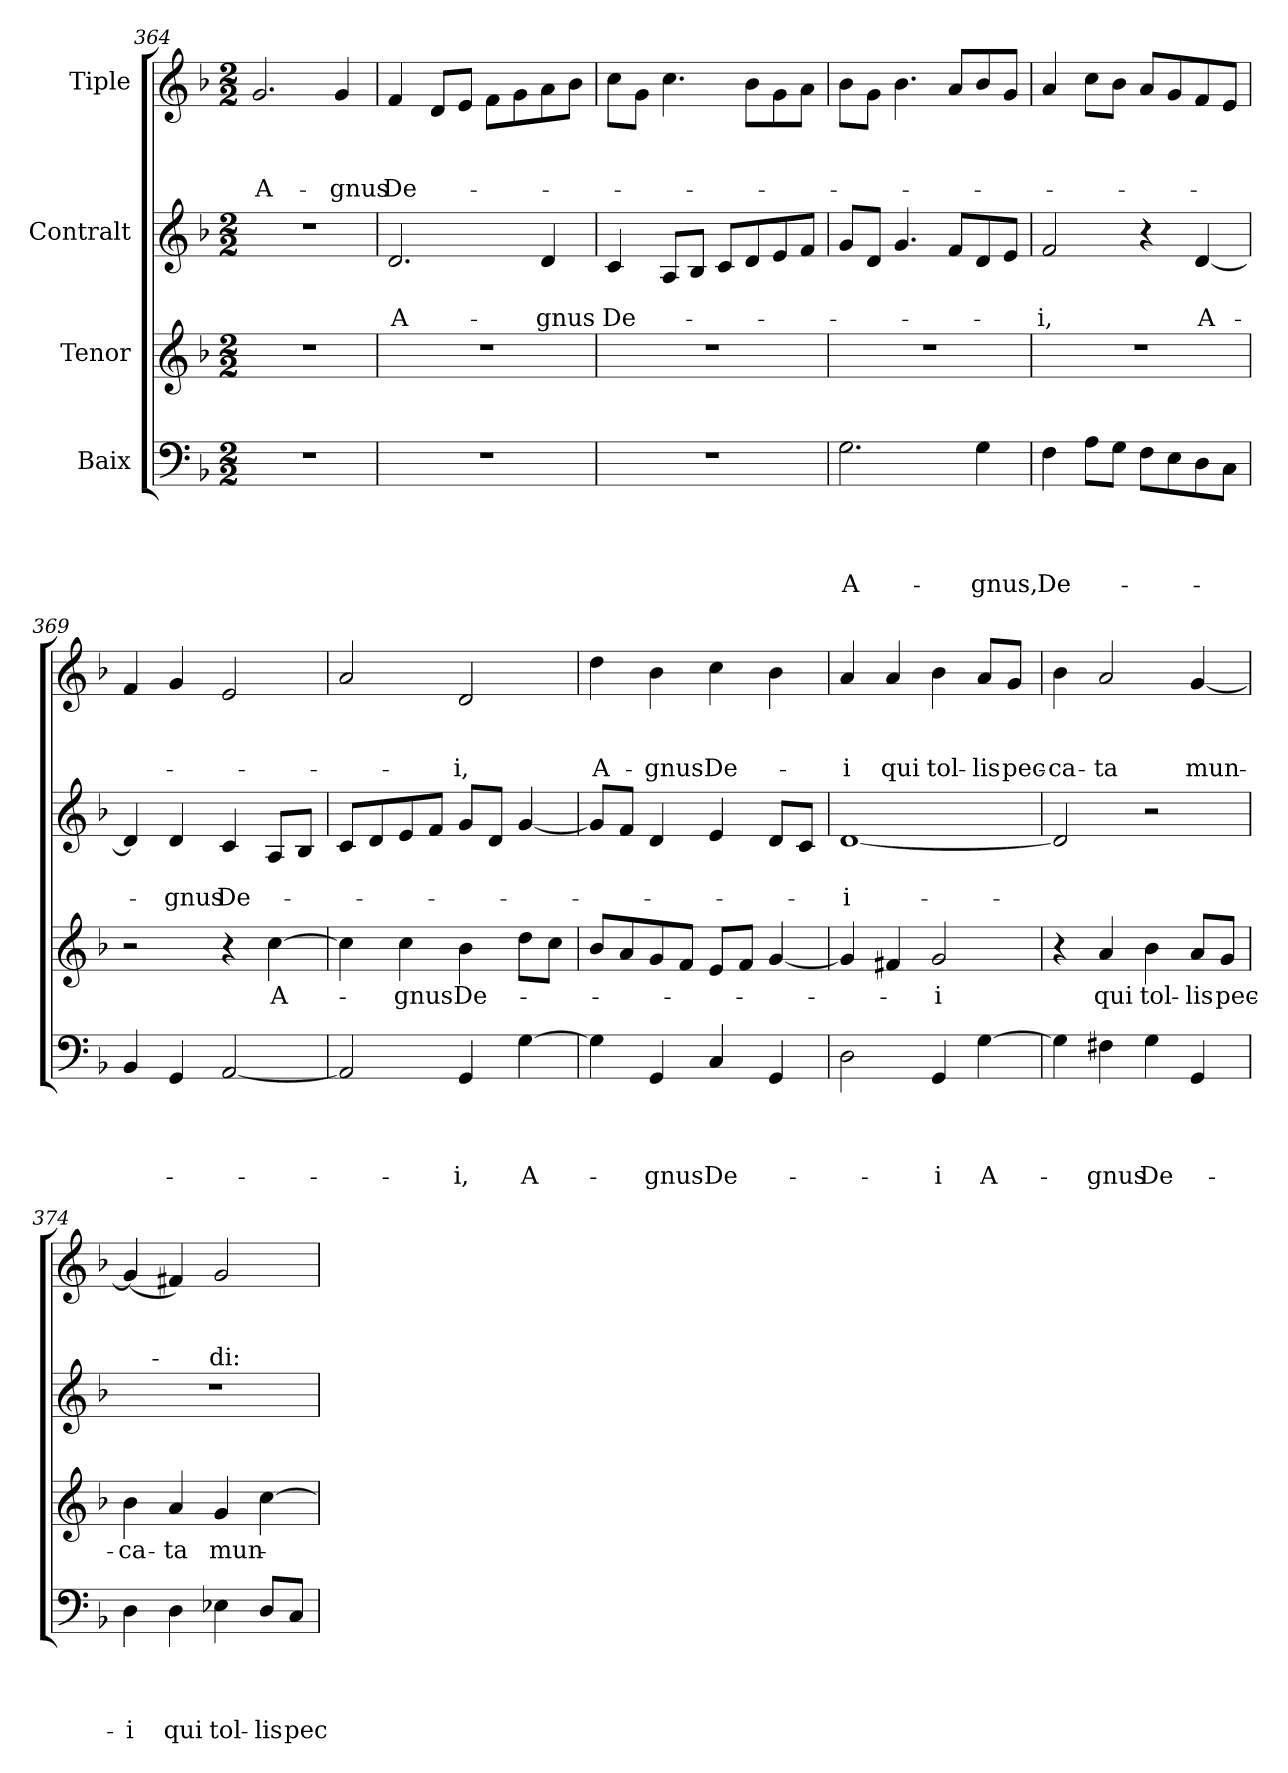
**kern	**text	**text	**text	**text	**kern	**text	**kern	**text	**text	**kern	**text	**text	**text
*part4	*part4	*part4	*part4	*part4	*part3	*part3	*part2	*part2	*part2	*part1	*part1	*part1	*part1
*staff4	*staff4	*staff4	*staff4	*staff4	*staff3	*staff3	*staff2	*staff2	*staff2	*staff1	*staff1	*staff1	*staff1
*I"Baix	*	*	*	*	*I"Tenor	*	*I"Contralt	*	*	*I"Tiple	*	*	*
!!LO:LB:g=z
*clefF4	*	*	*	*	*clefG2	*	*clefG2	*	*	*clefG2	*	*	*
*k[b-]	*	*	*	*	*k[b-]	*	*k[b-]	*	*	*k[b-]	*	*	*
*F:	*	*	*	*	*F:	*	*F:	*	*	*F:	*	*	*
*M2/2	*	*	*	*	*M2/2	*	*M2/2	*	*	*M2/2	*	*	*
=364	=364	=364	=364	=364	=364	=364	=364	=364	=364	=364	=364	=364	=364
!	!	!	!	!	!	!	!	!	!	!	!	!	!LO:LY:b
1r	.	.	.	.	1r	.	1r	.	.	2.g/	.	.	A-
!	!	!	!	!	!	!	!	!	!	!	!	!	!LO:LY:b
.	.	.	.	.	.	.	.	.	.	4g/	.	.	-gnus
=365	=365	=365	=365	=365	=365	=365	=365	=365	=365	=365	=365	=365	=365
!	!	!	!	!	!	!	!	!	!LO:LY:b	!	!	!	!LO:LY:b
1r	.	.	.	.	1r	.	2.d/	.	A-	4f/	.	.	De-
.	.	.	.	.	.	.	.	.	.	8d/L	.	.	.
.	.	.	.	.	.	.	.	.	.	8e/J	.	.	.
.	.	.	.	.	.	.	.	.	.	8f\L	.	.	.
.	.	.	.	.	.	.	.	.	.	8g\	.	.	.
!	!	!	!	!	!	!	!	!	!LO:LY:b	!	!	!	!
.	.	.	.	.	.	.	4d/	.	-gnus	8a\	.	.	.
.	.	.	.	.	.	.	.	.	.	8b-\J	.	.	.
=366	=366	=366	=366	=366	=366	=366	=366	=366	=366	=366	=366	=366	=366
!	!	!	!	!	!	!	!	!	!LO:LY:b	!	!	!	!
1r	.	.	.	.	1r	.	4c/	.	De-	8cc\L	.	.	.
.	.	.	.	.	.	.	.	.	.	8g\J	.	.	.
.	.	.	.	.	.	.	8A/L	.	.	4.cc\	.	.	.
.	.	.	.	.	.	.	8B-/J	.	.	.	.	.	.
.	.	.	.	.	.	.	8c/L	.	.	.	.	.	.
.	.	.	.	.	.	.	8d/	.	.	8b-\L	.	.	.
.	.	.	.	.	.	.	8e/	.	.	8g\	.	.	.
.	.	.	.	.	.	.	8f/J	.	.	8a\J	.	.	.
=367	=367	=367	=367	=367	=367	=367	=367	=367	=367	=367	=367	=367	=367
!	!	!	!	!LO:LY:b	!	!	!	!	!	!	!	!	!
2.G\	.	.	.	A-	1r	.	8g/L	.	.	8b-\L	.	.	.
.	.	.	.	.	.	.	8d/J	.	.	8g\J	.	.	.
.	.	.	.	.	.	.	4.g/	.	.	4.b-\	.	.	.
.	.	.	.	.	.	.	8f/L	.	.	8a/L	.	.	.
!	!	!	!	!LO:LY:b	!	!	!	!	!	!	!	!	!
4G\	.	.	.	-gnus,	.	.	8d/	.	.	8b-/	.	.	.
.	.	.	.	.	.	.	8e/J	.	.	8g/J	.	.	.
=368	=368	=368	=368	=368	=368	=368	=368	=368	=368	=368	=368	=368	=368
!	!	!	!	!LO:LY:b	!	!	!	!	!LO:LY:b	!	!	!	!
4F\	.	.	.	De-	1r	.	2f/	.	-i,	4a/	.	.	.
8A\L	.	.	.	.	.	.	.	.	.	8cc\L	.	.	.
8G\J	.	.	.	.	.	.	.	.	.	8b-\J	.	.	.
8F\L	.	.	.	.	.	.	4r	.	.	8a/L	.	.	.
8E\	.	.	.	.	.	.	.	.	.	8g/	.	.	.
!	!	!	!	!	!	!	!	!	!LO:LY:b	!	!	!	!
8D\	.	.	.	.	.	.	[<4d/	.	A-	8f/	.	.	.
8C\J	.	.	.	.	.	.	.	.	.	8e/J	.	.	.
=369	=369	=369	=369	=369	=369	=369	=369	=369	=369	=369	=369	=369	=369
4BB-/	.	.	.	.	2r	.	4d/]	.	.	4f/	.	.	.
!	!	!	!	!	!	!	!	!	!LO:LY:b	!	!	!	!
4GG/	.	.	.	.	.	.	4d/	.	-gnus	4g/	.	.	.
!	!	!	!	!	!	!	!	!	!LO:LY:b	!	!	!	!
[<2AA/	.	.	.	.	4r	.	4c/	.	De-	2e/	.	.	.
!	!	!	!	!	!	!LO:LY:b	!	!	!	!	!	!	!
.	.	.	.	.	[>4cc\	A-	8A/L	.	.	.	.	.	.
.	.	.	.	.	.	.	8B-/J	.	.	.	.	.	.
!!LO:LB:g=z
=370	=370	=370	=370	=370	=370	=370	=370	=370	=370	=370	=370	=370	=370
2AA/]	.	.	.	.	4cc\]	.	8c/L	.	.	2a/	.	.	.
.	.	.	.	.	.	.	8d/	.	.	.	.	.	.
!	!	!	!	!	!	!LO:LY:b	!	!	!	!	!	!	!
.	.	.	.	.	4cc\	-gnus	8e/	.	.	.	.	.	.
.	.	.	.	.	.	.	8f/J	.	.	.	.	.	.
!	!	!	!	!LO:LY:b	!	!LO:LY:b	!	!	!	!	!	!	!LO:LY:b
4GG/	.	.	.	-i,	4b-\	De-	8g/L	.	.	2d/	.	.	-i,
.	.	.	.	.	.	.	8d/J	.	.	.	.	.	.
!	!	!	!	!LO:LY:b	!	!	!	!	!	!	!	!	!
[>4G\	.	.	.	A-	8dd\L	.	[<4g/	.	.	.	.	.	.
.	.	.	.	.	8cc\J	.	.	.	.	.	.	.	.
=371	=371	=371	=371	=371	=371	=371	=371	=371	=371	=371	=371	=371	=371
!	!	!	!	!	!	!	!	!	!	!	!	!	!LO:LY:b
4G\]	.	.	.	.	8b-/L	.	8g/L]	.	.	4dd\	.	.	A-
.	.	.	.	.	8a/	.	8f/J	.	.	.	.	.	.
!	!	!	!	!LO:LY:b	!	!	!	!	!	!	!	!	!LO:LY:b
4GG/	.	.	.	-gnus	8g/	.	4d/	.	.	4b-\	.	.	-gnus
.	.	.	.	.	8f/J	.	.	.	.	.	.	.	.
!	!	!	!	!LO:LY:b	!	!	!	!	!	!	!	!	!LO:LY:b
4C/	.	.	.	De-	8e/L	.	4e/	.	.	4cc\	.	.	De-
.	.	.	.	.	8f/J	.	.	.	.	.	.	.	.
4GG/	.	.	.	.	[<4g/	.	8d/L	.	.	4b-\	.	.	.
.	.	.	.	.	.	.	8c/J	.	.	.	.	.	.
=372	=372	=372	=372	=372	=372	=372	=372	=372	=372	=372	=372	=372	=372
!	!	!	!	!	!	!	!	!	!LO:LY:b	!	!	!	!LO:LY:b
2D\	.	.	.	.	4g/]	.	[<1d	.	-i-	4a/	.	.	-i
!	!	!	!	!	!	!	!	!	!	!	!	!	!LO:LY:b
.	.	.	.	.	4f#X/	.	.	.	.	4a/	.	.	qui
!	!	!	!	!LO:LY:b	!	!LO:LY:b	!	!	!	!	!	!	!LO:LY:b
4GG/	.	.	.	-i	2g/	-i	.	.	.	4b-\	.	.	tol-
!	!	!	!	!LO:LY:b	!	!	!	!	!	!	!	!	!LO:LY:b
[>4G\	.	.	.	A-	.	.	.	.	.	8a/L	.	.	-lis
!	!	!	!	!	!	!	!	!	!	!	!	!	!LO:LY:b
.	.	.	.	.	.	.	.	.	.	8g/J	.	.	pec-
=373	=373	=373	=373	=373	=373	=373	=373	=373	=373	=373	=373	=373	=373
!	!	!	!	!	!	!	!	!	!	!	!	!	!LO:LY:b
4G\]	.	.	.	.	4r	.	2d/]	.	.	4b-\	.	.	-ca-
!	!	!	!	!LO:LY:b	!	!LO:LY:b	!	!	!	!	!	!	!LO:LY:b
4F#X\	.	.	.	-gnus	4a/	qui	.	.	.	2a/	.	.	-ta
!	!	!	!	!LO:LY:b	!	!LO:LY:b	!	!	!	!	!	!	!
4G\	.	.	.	De-	4b-\	tol-	2r	.	.	.	.	.	.
!	!	!	!	!	!	!LO:LY:b	!	!	!	!	!	!	!LO:LY:b
4GG/	.	.	.	.	8a/L	-lis	.	.	.	[<4g/	.	.	mun-
!	!	!	!	!	!	!LO:LY:b	!	!	!	!	!	!	!
.	.	.	.	.	8g/J	pec-	.	.	.	.	.	.	.
=374	=374	=374	=374	=374	=374	=374	=374	=374	=374	=374	=374	=374	=374
!	!	!	!	!LO:LY:b	!	!LO:LY:b	!	!	!	!	!	!	!
4D\	.	.	.	-i	4b-\	-ca-	1r	.	.	(<4g/]	.	.	.
!	!	!	!	!LO:LY:b	!	!LO:LY:b	!	!	!	!	!	!	!
4D\	.	.	.	qui	4a/	-ta	.	.	.	4f#X/)	.	.	.
!	!	!	!	!LO:LY:b	!	!LO:LY:b	!	!	!	!	!	!	!LO:LY:b
4E-X\	.	.	.	tol-	4g/	mun-	.	.	.	2g/	.	.	-di:
!	!	!	!	!LO:LY:b	!	!	!	!	!	!	!	!	!
8D/L	.	.	.	-lis	[>4cc\	.	.	.	.	.	.	.	.
!	!	!	!	!LO:LY:b	!	!	!	!	!	!	!	!	!
8C/J	.	.	.	pec-	.	.	.	.	.	.	.	.	.
=	=	=	=	=	=	=	=	=	=	=	=	=	=
*-	*-	*-	*-	*-	*-	*-	*-	*-	*-	*-	*-	*-	*-
